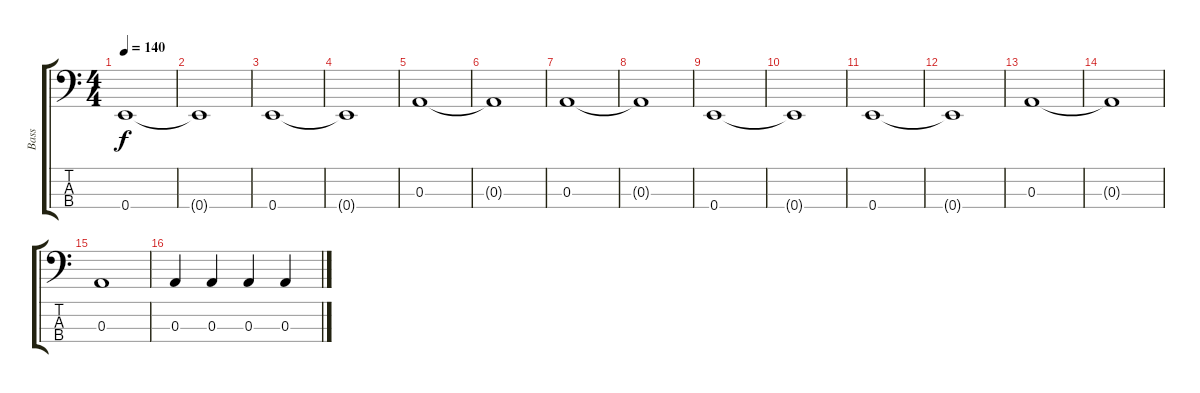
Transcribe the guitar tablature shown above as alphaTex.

\track ("Bass" "Bass") {instrument electricbassfinger}
\staff {score tabs}
\tuning (G2 D2 A1 E1) {hide}
\ts (4 4)
\tempo 140
\clef f4
\ks c
0.4.1{dy f} |
0.4{t}.1 |
0.4.1 |
0.4{t}.1 |
0.3.1 |
0.3{t}.1 |
0.3.1 |
0.3{t}.1 |
0.4.1 |
0.4{t}.1 |
0.4.1 |
0.4{t}.1 |
0.3.1 |
0.3{t}.1 |
0.3.1 |
0.3.4 0.3.4 0.3.4 0.3.4
